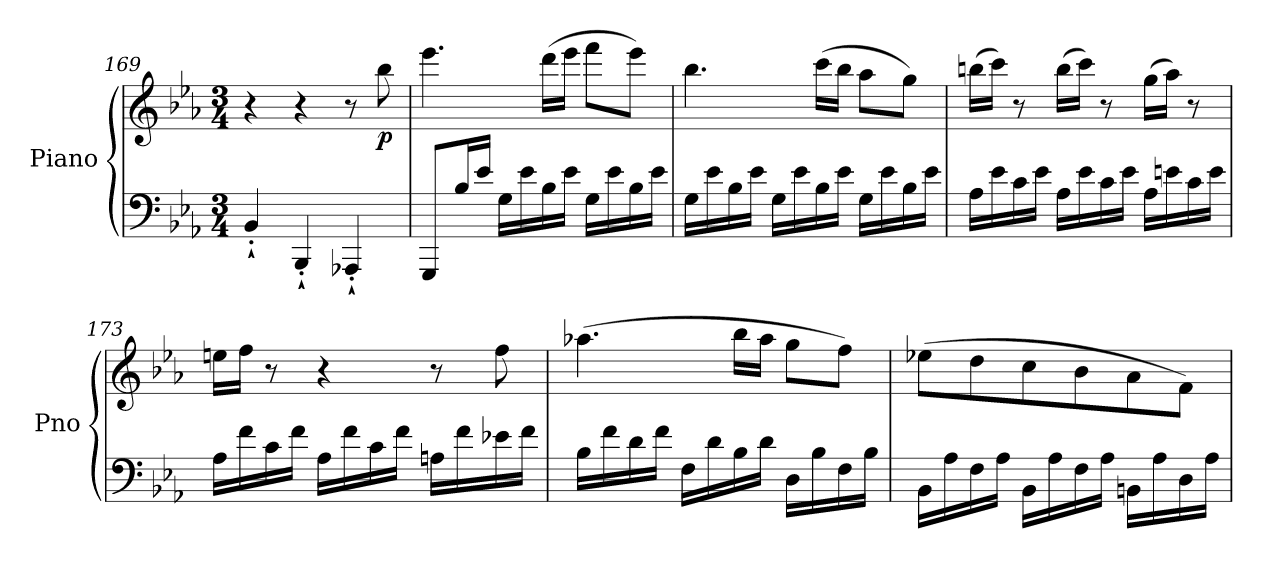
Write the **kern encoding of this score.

**kern	**kern	**dynam
*part1	*part1	*part1
*staff2	*staff1	*staff1/2
*I"Piano	*	*
*I'Pno	*	*
*clefF4	*clefG2	*
*k[b-e-a-]	*k[b-e-a-]	*
*E-:	*E-:	*
*M3/4	*M3/4	*
=169	=169	=169
4BB-'`/	4r	.
4BBB-'`/	4r	.
4AAA-X'`/	8r	.
!	!	!LO:DY:b
.	8bb-\	p
=170	=170	=170
8GGG/L	4.eee-\	.
16B-/L	.	.
16e-/JJ	.	.
16G\LL	.	.
16e-\	.	.
16B-\	(>16ddd\LL	.
16e-\JJ	16eee-\JJ	.
16G\LL	8fff\L	.
16e-\	.	.
16B-\	8eee-\J)	.
16e-\JJ	.	.
=171	=171	=171
16G\LL	4.bb-\	.
16e-\	.	.
16B-\	.	.
16e-\JJ	.	.
16G\LL	.	.
16e-\	.	.
16B-\	(>16ccc\LL	.
16e-\JJ	16bb-\JJ	.
16G\LL	8aa-\L	.
16e-\	.	.
16B-\	8gg\J)	.
16e-\JJ	.	.
!!LO:LB:g=z
=172	=172	=172
16A-\LL	(>16bbn\LL	.
16e-\	16ccc\JJ)	.
16c\	8r	.
16e-\JJ	.	.
16A-\LL	(>16bb\LL	.
16e-\	16ccc\JJ)	.
16c\	8r	.
16e-\JJ	.	.
16A-\LL	(>16gg\LL	.
16en\	16aa-\JJ)	.
16c\	8r	.
16e\JJ	.	.
=173	=173	=173
16A-\LL	16een\LL	.
16f\	16ff\JJ	.
16c\	8r	.
16f\JJ	.	.
16A-\LL	4r	.
16f\	.	.
16c\	.	.
16f\JJ	.	.
16An\LL	8r	.
16f\	.	.
16e-X\	8ff\	.
16f\JJ	.	.
=174	=174	=174
16B-\LL	(>4.aa-X\	.
16f\	.	.
16d\	.	.
16f\JJ	.	.
16F\LL	.	.
16d\	.	.
16B-\	16bb-\LL	.
16d\JJ	16aa-\JJ	.
16D\LL	8gg\L	.
16B-\	.	.
16F\	8ff\J)	.
16B-\JJ	.	.
!!LO:LB:g=z
=175	=175	=175
16BB-\LL	(>8ee-X\L	.
16A-\	.	.
16F\	8dd\	.
16A-\JJ	.	.
16BB-\LL	8cc\	.
16A-\	.	.
16F\	8b-\	.
16A-\JJ	.	.
16BBn\LL	8a-\	.
16A-\	.	.
16D\	8f\J)	.
16A-\JJ	.	.
=	=	=
*-	*-	*-
